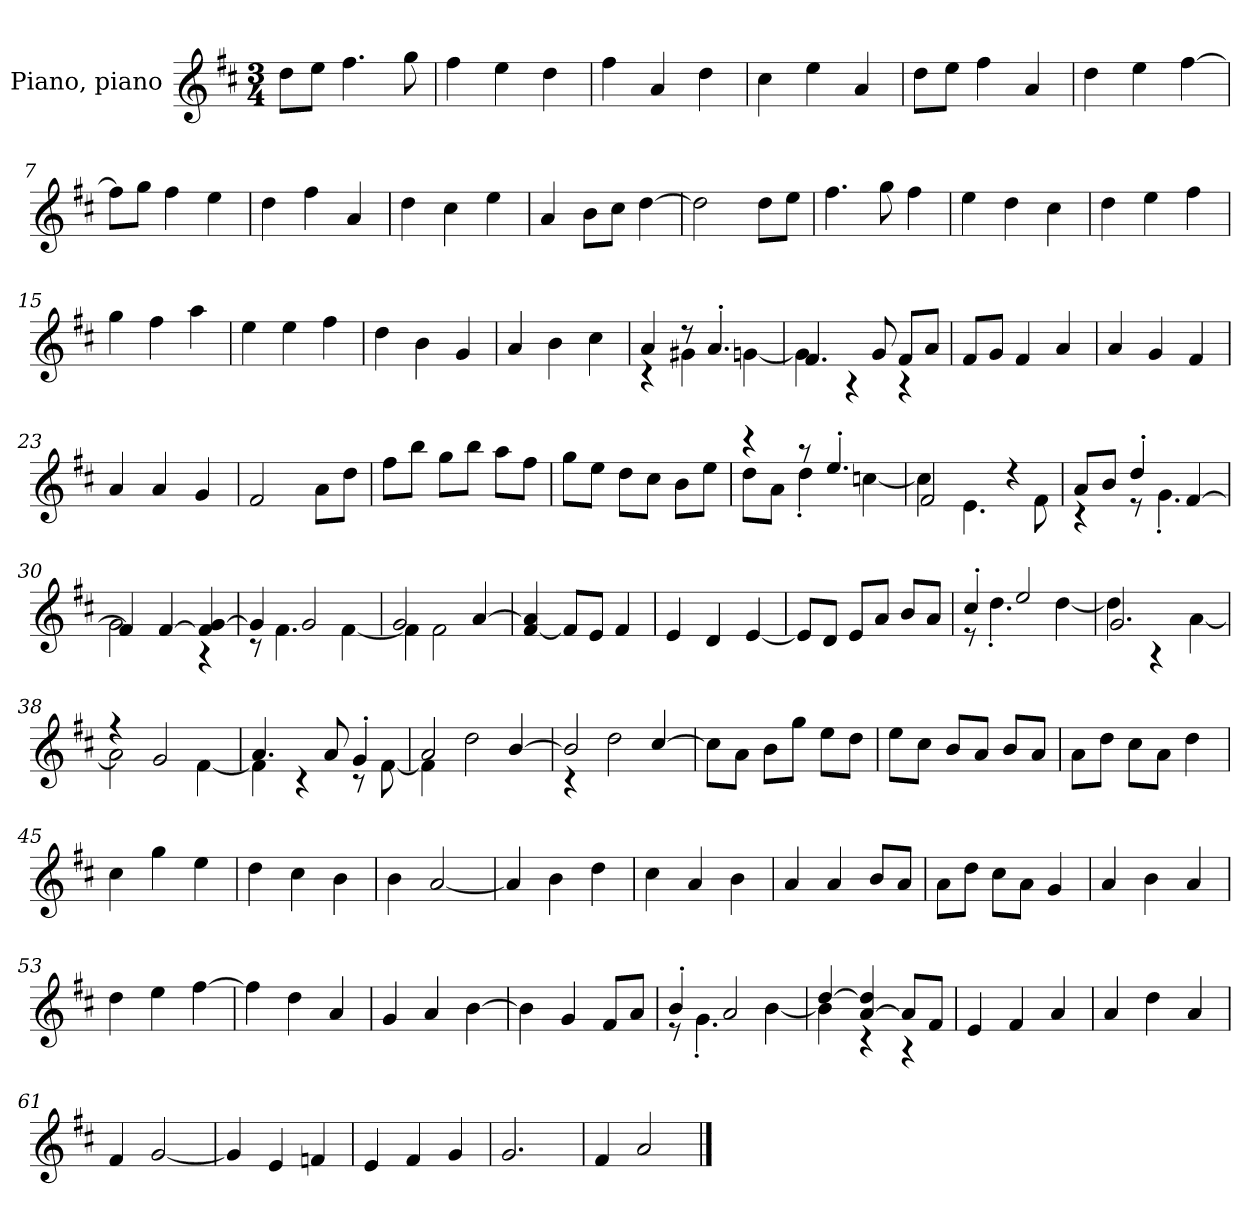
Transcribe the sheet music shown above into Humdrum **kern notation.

**kern
*part1
*staff1
*I"Piano, piano
*clefG2
*k[f#c#]
*M3/4
*MM111
=1
8dd\L
8ee\J
4.ff#\
8gg\
=2
4ff#\
4ee\
4dd\
=3
4ff#\
4a/
4dd\
=4
4cc#\
4ee\
4a/
=5
8dd\L
8ee\J
4ff#\
4a/
=6
4dd\
4ee\
[4ff#\
=7
8ff#\L]
8gg\J
4ff#\
4ee\
=8
4dd\
4ff#\
4a/
=9
4dd\
4cc#\
4ee\
!!LO:LB:g=z
=10
4a/
8b\L
8cc#\J
[4dd\
=11
2dd\]
8dd\L
8ee\J
=12
4.ff#\
8gg\
4ff#\
=13
4ee\
4dd\
4cc#\
=14
4dd\
4ee\
4ff#\
=15
4gg\
4ff#\
4aa\
=16
4ee\
4ee\
4ff#\
=17
4dd\
4b\
4g/
=18
4a/
4b\
4cc#\
=19
*^
4a/	4r
8r	4g#X\
4.a'/	.
.	[4gn\
!!LO:LB:g=z	!!
=20	=20
4.f#/	4g\]
.	4r
8g/	.
8f#/L	4r
8a/J	.
*v	*v
=21
8f#/L
8g/J
4f#/
4a/
=22
4a/
4g/
4f#/
=23
4a/
4a/
4g/
=24
2f#/
8a\L
8dd\J
=25
8ff#\L
8bb\J
8gg\L
8bb\J
8aa\L
8ff#\J
=26
8gg\L
8ee\J
8dd\L
8cc#\J
8b\L
8ee\J
=27
*^
4r	8dd\L
.	8a\J
8r	4dd'\
4.ee'/	.
.	[4ccn\
!!LO:LB:g=z	!!
=28	=28
2f#/	4cc\]
.	4.e\
4r	.
.	8f#\
=29	=29
8a/L	4r
8b/J	.
4dd'/	8r
.	4.g'\
[4f#/	.
=30	=30
4f#/]	2g\
[4f#/	.
4f#/] [4g/	4r
=31	=31
4g/]	8r
.	4.f#\
2g/	.
.	[4f#\
=32	=32
2g/	4f#\]
.	2f#\
[4a/	.
*v	*v
=33
[4f#/ 4a/]
8f#/L]
8e/J
4f#/
=34
4e/
4d/
[4e/
=35
8e/L]
8d/J
8e/L
8a/J
8b/L
8a/J
!!LO:LB:g=z
=36
*^
4cc#'/	8r
.	4.dd'\
2ee/	.
.	[4dd\
=37	=37
2.g/	4dd\]
.	4r
.	[4a\
=38	=38
4r	2a\]
2g/	.
.	[4f#\
=39	=39
4.a/	4f#\]
.	4r
8a/	.
4g'/	8r
.	[8f#\
=40	=40
2a/	4f#\]
.	2dd\
[4b/	.
=41	=41
2b/]	4r
.	2dd\
[4cc#/	.
*v	*v
=42
8cc#\L]
8a\J
8b\L
8gg\J
8ee\L
8dd\J
=43
8ee\L
8cc#\J
8b/L
8a/J
8b/L
8a/J
!!LO:LB:g=z
=44
8a\L
8dd\J
8cc#\L
8a\J
4dd\
=45
4cc#\
4gg\
4ee\
=46
4dd\
4cc#\
4b\
=47
4b\
[2a/
=48
4a/]
4b\
4dd\
=49
4cc#\
4a/
4b\
=50
4a/
4a/
8b/L
8a/J
=51
8a\L
8dd\J
8cc#\L
8a\J
4g/
=52
4a/
4b\
4a/
=53
4dd\
4ee\
[4ff#\
!!LO:LB:g=z
=54
4ff#\]
4dd\
4a/
=55
4g/
4a/
[4b\
=56
4b\]
4g/
8f#/L
8a/J
=57
*^
4b'/	8r
.	4.g'\
2a/	.
.	[4b\
=58	=58
[4dd/	4b\]
[4a/ 4dd/]	4r
8a/L]	4r
8f#/J	.
*v	*v
=59
4e/
4f#/
4a/
=60
4a/
4dd\
4a/
=61
4f#/
[2g/
=62
4g/]
4e/
4fn/
=63
4e/
4f#/
4g/
!!LO:LB:g=z
=64
2.g/
=65
4f#/
2a/
==
*-
